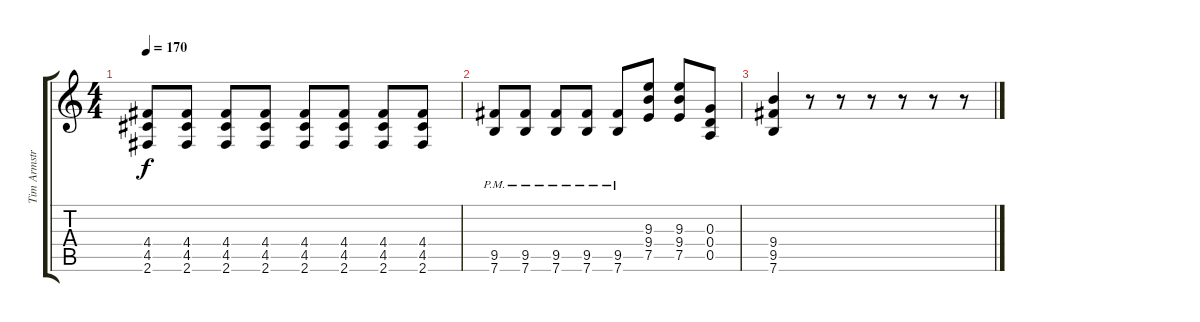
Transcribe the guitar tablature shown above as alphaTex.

\track ("Tim Armstrong" "Tim Armstr") {instrument distortionguitar}
\staff {score tabs}
\tuning (E4 B3 G3 D3 A2 E2) {hide}
\ts (4 4)
\tempo 170
\clef g2
\ks c
(4.4{t} 4.5{t} 2.6{t}).8{dy f} (4.4 4.5 2.6).8 (4.4 4.5 2.6).8 (4.4 4.5 2.6).8 (4.4 4.5 2.6).8 (4.4 4.5 2.6).8 (4.4 4.5 2.6).8 (4.4 4.5 2.6).8 |
(9.5{pm} 7.6{pm}).8 (9.5{pm} 7.6{pm}).8 (9.5{pm} 7.6{pm}).8 (9.5{pm} 7.6{pm}).8 (9.5{pm} 7.6{pm}).8 (9.3 9.4 7.5).8 (9.3 9.4 7.5).8 (0.3 0.4 0.5).8 |
(9.4 9.5 7.6).4 r.8 r.8 r.8 r.8 r.8 r.8
